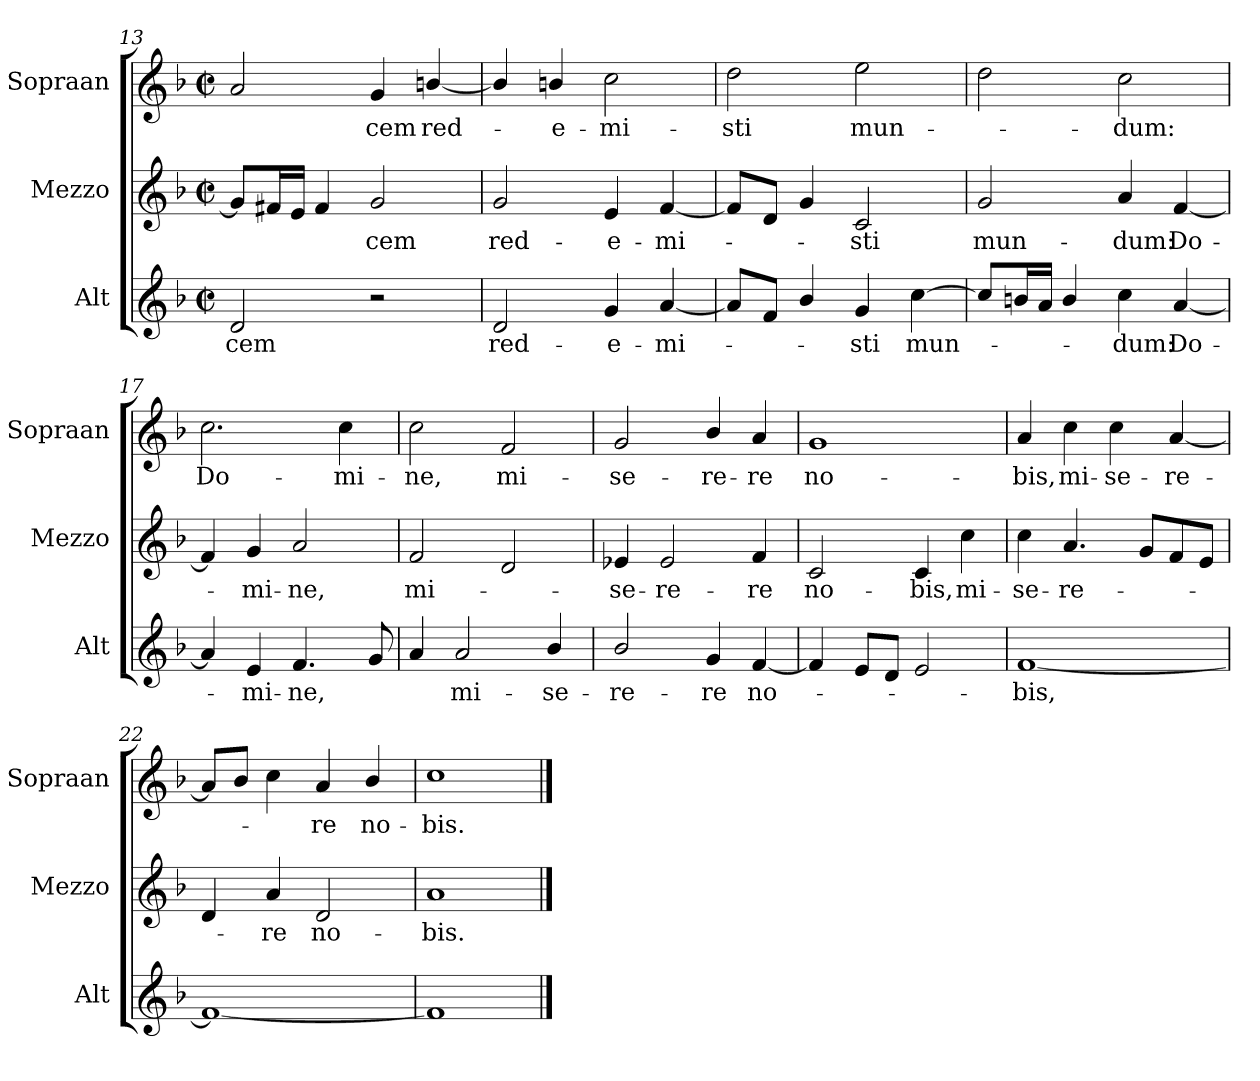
**kern	**text	**kern	**text	**kern	**text
*part3	*part3	*part2	*part2	*part1	*part1
*staff3	*staff3	*staff2	*staff2	*staff1	*staff1
*I"Alt	*	*I"Mezzo	*	*I"Sopraan	*
*I'Alt	*	*I'Mezzo	*	*I'Sopraan	*
*clefG2	*	*clefG2	*	*clefG2	*
*k[b-]	*	*k[b-]	*	*k[b-]	*
*F:	*	*F:	*	*F:	*
*M2/2	*	*M2/2	*	*M2/2	*
*met(c|)	*	*met(c|)	*	*met(c|)	*
=13	=13	=13	=13	=13	=13
!	!LO:LY:b	!	!	!	!
2d/	-cem	8g/L]	.	2a/	.
.	.	16f#X/L	.	.	.
.	.	16e/JJ	.	.	.
.	.	4f#/	.	.	.
!	!	!	!LO:LY:b	!	!LO:LY:b
2r	.	2g/	-cem	4g/	-cem
!	!	!	!	!	!LO:LY:b
.	.	.	.	[4bn/	red-
=14	=14	=14	=14	=14	=14
!	!LO:LY:b	!	!LO:LY:b	!	!
2d/	red-	2g/	red-	4b/]	.
!	!	!	!	!	!LO:LY:b
.	.	.	.	4bn/	-e-
!	!LO:LY:b	!	!LO:LY:b	!	!LO:LY:b
4g/	-e-	4e/	-e-	2cc\	-mi-
!	!LO:LY:b	!	!LO:LY:b	!	!
[4a/	-mi-	[4f/	-mi-	.	.
=15	=15	=15	=15	=15	=15
!	!	!	!	!	!LO:LY:b
8a/L]	.	8f/L]	.	2dd\	-sti
8f/J	.	8d/J	.	.	.
4b-/	.	4g/	.	.	.
!	!LO:LY:b	!	!LO:LY:b	!	!LO:LY:b
4g/	-sti	2c/	-sti	2ee\	mun-
!	!LO:LY:b	!	!	!	!
[4cc\	mun-	.	.	.	.
!!LO:LB:g=z
=16	=16	=16	=16	=16	=16
!	!	!	!LO:LY:b	!	!
8cc/L]	.	2g/	mun-	2dd\	.
16bn/L	.	.	.	.	.
16a/JJ	.	.	.	.	.
4b/	.	.	.	.	.
!	!LO:LY:b	!	!LO:LY:b	!	!LO:LY:b
4cc\	-dum:	4a/	-dum:	2cc\	-dum:
!	!LO:LY:b	!	!LO:LY:b	!	!
[4a/	Do-	[4f/	Do-	.	.
=17	=17	=17	=17	=17	=17
!	!	!	!	!	!LO:LY:b
4a/]	.	4f/]	.	2.cc\	Do-
!	!LO:LY:b	!	!LO:LY:b	!	!
4e/	-mi-	4g/	-mi-	.	.
!	!LO:LY:b	!	!LO:LY:b	!	!
4.f/	-ne,	2a/	-ne,	.	.
!	!	!	!	!	!LO:LY:b
.	.	.	.	4cc\	-mi-
8g/	.	.	.	.	.
=18	=18	=18	=18	=18	=18
!	!	!	!LO:LY:b	!	!LO:LY:b
4a/	.	2f/	mi-	2cc\	-ne,
!	!LO:LY:b	!	!	!	!
2a/	mi-	.	.	.	.
!	!	!	!	!	!LO:LY:b
.	.	2d/	.	2f/	mi-
!	!LO:LY:b	!	!	!	!
4b-/	-se-	.	.	.	.
=19	=19	=19	=19	=19	=19
!	!LO:LY:b	!	!LO:LY:b	!	!LO:LY:b
2b-/	-re-	4e-X/	-se-	2g/	-se-
!	!	!	!LO:LY:b	!	!
.	.	2e-/	-re-	.	.
!	!LO:LY:b	!	!	!	!LO:LY:b
4g/	-re	.	.	4b-/	-re-
!	!LO:LY:b	!	!LO:LY:b	!	!LO:LY:b
[4f/	no-	4f/	-re	4a/	-re
!!LO:LB:g=z
=20	=20	=20	=20	=20	=20
!	!	!	!LO:LY:b	!	!LO:LY:b
4f/]	.	2c/	no-	1g	no-
8e/L	.	.	.	.	.
8d/J	.	.	.	.	.
!	!	!	!LO:LY:b	!	!
2e/	.	4c/	-bis,	.	.
!	!	!	!LO:LY:b	!	!
.	.	4cc\	mi-	.	.
=21	=21	=21	=21	=21	=21
!	!LO:LY:b	!	!LO:LY:b	!	!LO:LY:b
[1f	-bis,	4cc\	-se-	4a/	-bis,
!	!	!	!LO:LY:b	!	!LO:LY:b
.	.	4.a/	-re-	4cc\	mi-
!	!	!	!	!	!LO:LY:b
.	.	.	.	4cc\	-se-
.	.	8g/L	.	.	.
!	!	!	!	!	!LO:LY:b
.	.	8f/	.	[4a/	-re-
.	.	8e/J	.	.	.
=22	=22	=22	=22	=22	=22
1f_	.	4d/	.	8a/L]	.
.	.	.	.	8b-/J	.
!	!	!	!LO:LY:b	!	!
.	.	4a/	-re	4cc\	.
!	!	!	!LO:LY:b	!	!LO:LY:b
.	.	2d/	no-	4a/	-re
!	!	!	!	!	!LO:LY:b
.	.	.	.	4b-/	no-
=23	=23	=23	=23	=23	=23
!	!	!	!LO:LY:b	!	!LO:LY:b
1f]	.	1a	-bis.	1cc	-bis.
==	==	==	==	==	==
*-	*-	*-	*-	*-	*-
